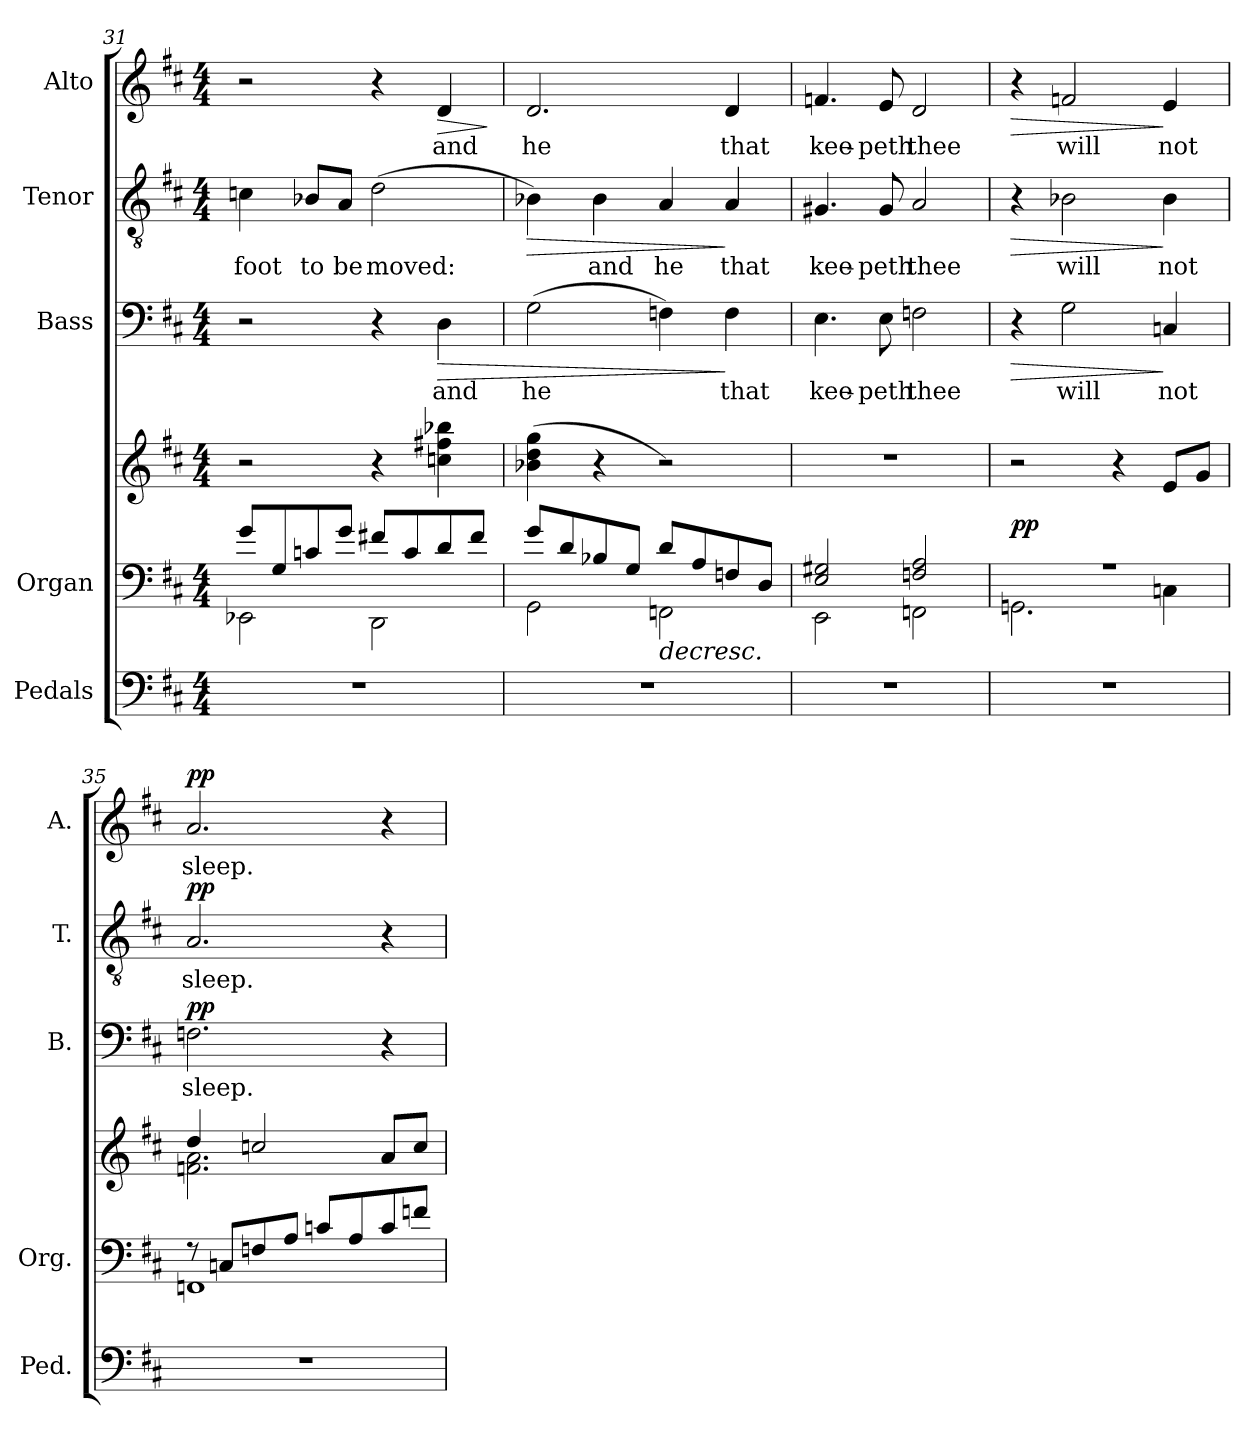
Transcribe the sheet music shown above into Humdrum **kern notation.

**kern	**kern	**kern	**dynam	**kern	**text	**dynam	**kern	**text	**dynam	**kern	**text	**dynam
*part5	*part4	*part4	*part4	*part3	*part3	*part3	*part2	*part2	*part2	*part1	*part1	*part1
*staff6	*staff5	*staff4	*staff4/5	*staff3	*staff3	*staff3	*staff2	*staff2	*staff2	*staff1	*staff1	*staff1
*I"Pedals	*I"Organ	*	*	*I"Bass	*	*	*I"Tenor	*	*	*I"Alto	*	*
*I'Ped.	*I'Org.	*	*	*I'B.	*	*	*I'T.	*	*	*I'A.	*	*
!!LO:LB:g=z
*clefF4	*clefF4	*clefG2	*	*clefF4	*	*	*clefGv2	*	*	*clefG2	*	*
*	*	*	*	*	*	*	*ITrd7c12	*	*	*	*	*
*k[f#c#]	*k[f#c#]	*k[f#c#]	*	*k[f#c#]	*	*	*k[f#c#]	*	*	*k[f#c#]	*	*
*D:	*D:	*D:	*	*D:	*	*	*D:	*	*	*D:	*	*
*M4/4	*M4/4	*M4/4	*	*M4/4	*	*	*M4/4	*	*	*M4/4	*	*
=31	=31	=31	=31	=31	=31	=31	=31	=31	=31	=31	=31	=31
*	*^	*	*	*	*	*	*	*	*	*	*	*
!	!	!	!	!	!	!	!	!	!LO:LY:b:color=#000000	!	!	!	!
1r	8gi/L	2EE-Xi\	2r	.	2r	.	.	4Cni\	foot	.	2r	.	.
.	8Gi/	.	.	.	.	.	.	.	.	.	.	.	.
!	!	!	!	!	!	!	!	!	!LO:LY:b:color=#000000	!	!	!	!
.	8cni/	.	.	.	.	.	.	8BB-Xi/L	to	.	.	.	.
!	!	!	!	!	!	!	!	!	!LO:LY:b:color=#000000	!	!	!	!
.	8gi/J	.	.	.	.	.	.	8AAi/J	be	.	.	.	.
!	!	!	!	!	!	!	!	!	!LO:LY:b:color=#000000	!	!	!	!
.	8f#Xi/L	2DDi\	4r	.	4r	.	.	(2Di\	moved:	.	4r	.	.
.	8ci/	.	.	.	.	.	.	.	.	.	.	.	.
!	!	!	!	!	!	!LO:LY:b:color=#000000	!LO:HP:b	!	!	!	!	!	!
!	!	!	!	!	!	!	!	!	!	!	!	!LO:LY:b:color=#000000	!LO:HP:b
.	8di/	.	4ccni\ 4ff#Xi 4bb-Xi	.	4Di\	and	>	.	.	.	4di/	and	>
.	8f#i/J	.	.	.	.	.	.	.	.	.	.	.	.
*	*v	*v	*	*	*	*	*	*	*	*	*	*	*
.	.	.	.	.	.	.	.	.	.	.	.	]
=32	=32	=32	=32	=32	=32	=32	=32	=32	=32	=32	=32	=32
*	*^	*	*	*	*	*	*	*	*	*	*	*
!	!	!	!	!	!	!LO:LY:b:color=#000000	!	!	!	!LO:HP:b	!	!	!
!	!	!	!	!	!	!	!	!	!	!	!	!LO:LY:b:color=#000000	!
1r	8gi/L	2GGi\	(4b-Xi\ 4ddi 4ggi	.	(2Gi\	he	.	4BB-Xi\)	.	>	2.di/	he	.
.	8di/	.	.	.	.	.	.	.	.	.	.	.	.
!	!	!	!	!	!	!	!	!	!LO:LY:b:color=#000000	!	!	!	!
.	8B-Xi/	.	4r	.	.	.	.	4BB-i\	and	.	.	.	.
.	8Gi/J	.	.	.	.	.	.	.	.	.	.	.	.
!	!	!	!	!LO:HP:b=2	!	!	!	!	!	!	!	!	!
!	!	!	!	!	!	!	!	!	!LO:LY:b:color=#000000	!	!	!	!
.	8di/L	2FFni\	2r)	>	4Fni\)	.	.	4AAi/	he	.	.	.	.
.	8Ai/	.	.	.	.	.	.	.	.	.	.	.	.
!	!	!	!	!	!	!LO:LY:b:color=#000000	!	!	!	!	!	!	!
!	!	!	!	!	!	!	!	!	!LO:LY:b:color=#000000	!	!	!	!
!	!	!	!	!	!	!	!	!	!	!	!	!LO:LY:b:color=#000000	!
.	8Fni/	.	.	.	4Fi\	that	]	4AAi/	that	]	4di/	that	.
.	8Di/J	.	.	.	.	.	.	.	.	.	.	.	.
=33	=33	=33	=33	=33	=33	=33	=33	=33	=33	=33	=33	=33	=33
!	!	!	!	!	!	!LO:LY:b:color=#000000	!	!	!	!	!	!	!
!	!	!	!	!	!	!	!	!	!LO:LY:b:color=#000000	!	!	!	!
!	!	!	!	!	!	!	!	!	!	!	!	!LO:LY:b:color=#000000	!
1r	2Ei/ 2G#Xi	2EEi\	1r	.	4.Ei\	kee-	.	4.GG#Xi/	kee-	.	4.fni/	kee-	.
!	!	!	!	!	!	!LO:LY:b:color=#000000	!	!	!	!	!	!	!
!	!	!	!	!	!	!	!	!	!LO:LY:b:color=#000000	!	!	!	!
!	!	!	!	!	!	!	!	!	!	!	!	!LO:LY:b:color=#000000	!
.	.	.	.	.	8Ei\	-peth	.	8GG#i/	-peth	.	8ei/	-peth	.
!	!	!	!	!	!	!LO:LY:b:color=#000000	!	!	!	!	!	!	!
!	!	!	!	!	!	!	!	!	!LO:LY:b:color=#000000	!	!	!	!
!	!	!	!	!	!	!	!	!	!	!	!	!LO:LY:b:color=#000000	!
.	2Fni/ 2Ai	2FFni\	.	.	2Fni\	thee	.	2AAi/	thee	.	2di/	thee	.
=34	=34	=34	=34	=34	=34	=34	=34	=34	=34	=34	=34	=34	=34
!	!	!	!	!	!	!	!LO:HP:b	!	!	!LO:HP:b	!	!	!LO:HP:b
1r	1r	2.GGni\	2r	pp	4r	.	>	4r	.	>	4r	.	>
!	!	!	!	!	!	!LO:LY:b:color=#000000	!	!	!	!	!	!	!
!	!	!	!	!	!	!	!	!	!LO:LY:b:color=#000000	!	!	!	!
!	!	!	!	!	!	!	!	!	!	!	!	!LO:LY:b:color=#000000	!
.	.	.	.	.	2Gi\	will	.	2BB-Xi\	will	.	2fni/	will	.
.	.	.	4r	.	.	.	.	.	.	.	.	.	.
!	!	!	!	!	!	!LO:LY:b:color=#000000	!	!	!	!	!	!	!
!	!	!	!	!	!	!	!	!	!LO:LY:b:color=#000000	!	!	!	!
!	!	!	!	!	!	!	!	!	!	!	!	!LO:LY:b:color=#000000	!
.	.	4Cni\	8ei/L	.	4Cni/	not	]	4BB-i\	not	]	4ei/	not	]
.	.	.	8gi/J	.	.	.	.	.	.	.	.	.	.
*	*v	*v	*	*	*	*	*	*	*	*	*	*	*
.	.	.	]	.	.	.	.	.	.	.	.	.
!!LO:LB:g=z
=35	=35	=35	=35	=35	=35	=35	=35	=35	=35	=35	=35	=35
*	*^	*^	*	*	*	*	*	*	*	*	*	*
!	!	!	!	!	!	!	!LO:LY:b:color=#000000	!	!	!	!	!	!	!
!	!	!	!	!	!	!	!	!	!	!LO:LY:b:color=#000000	!	!	!	!
!	!	!	!	!	!	!	!	!	!	!	!	!	!LO:LY:b:color=#000000	!
1r	8r	1FFni	4ddi/	2.fni\ 2.ai	.	2.Fni\	sleep.	pp	2.AAi/	sleep.	pp	2.ai/	sleep.	pp
.	8Cni/L	.	.	.	.	.	.	.	.	.	.	.	.	.
.	8Fni/	.	2ccni/	.	.	.	.	.	.	.	.	.	.	.
.	8Ai/J	.	.	.	.	.	.	.	.	.	.	.	.	.
.	8cni/L	.	.	.	.	.	.	.	.	.	.	.	.	.
.	8Ai/	.	.	.	.	.	.	.	.	.	.	.	.	.
.	8ci/	.	8ai/L	4ryy	.	4r	.	.	4r	.	.	4r	.	.
.	8fni/J	.	8cci/J	.	.	.	.	.	.	.	.	.	.	.
*	*v	*v	*	*	*	*	*	*	*	*	*	*	*	*
*	*	*v	*v	*	*	*	*	*	*	*	*	*	*
=	=	=	=	=	=	=	=	=	=	=	=	=
*-	*-	*-	*-	*-	*-	*-	*-	*-	*-	*-	*-	*-
